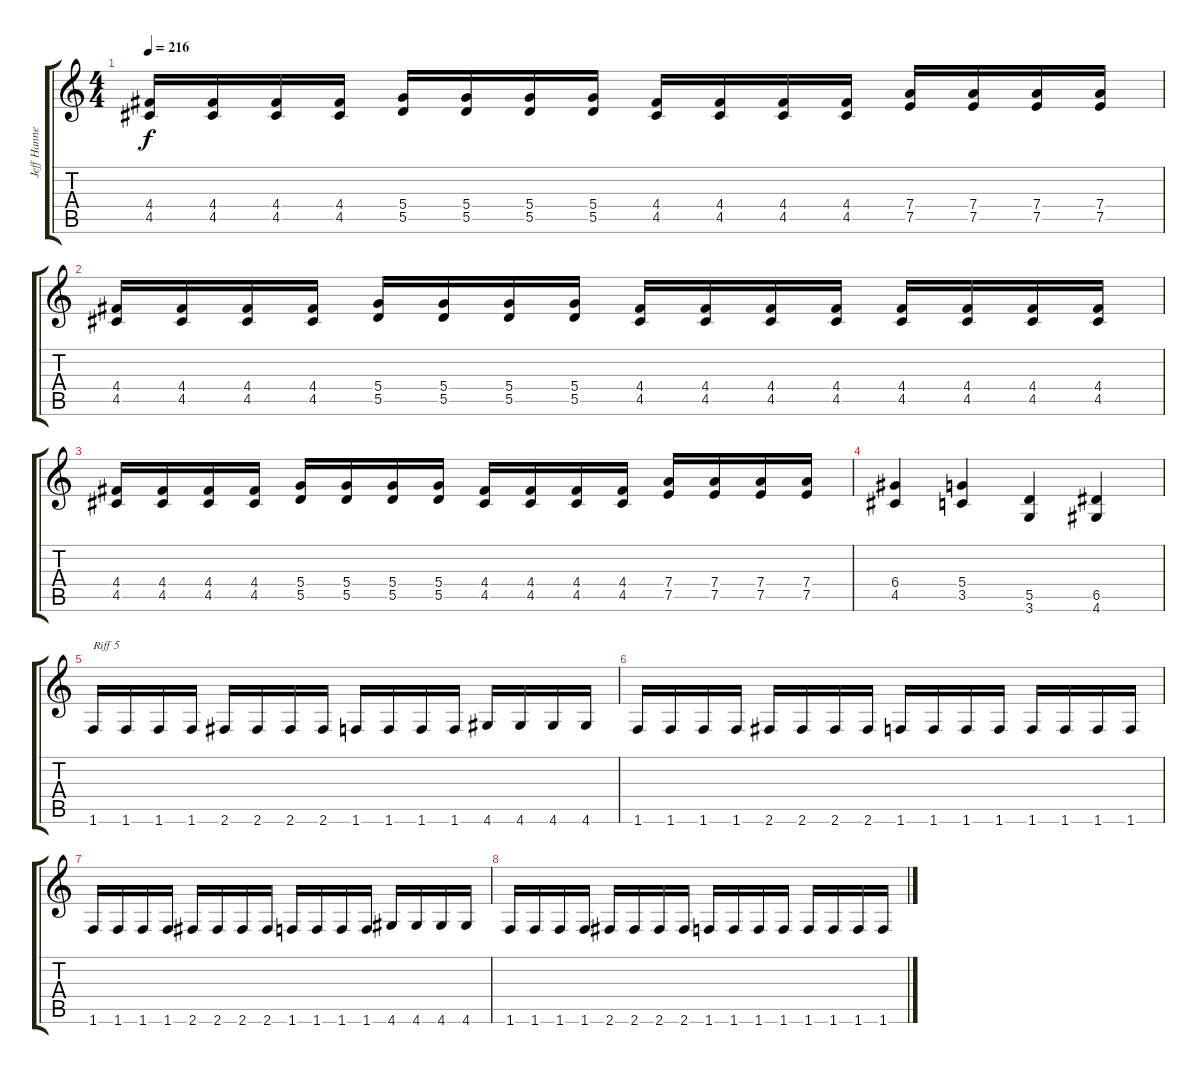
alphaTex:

\track ("Jeff Hannemann" "Jeff Hanne") {instrument distortionguitar}
\staff {score tabs}
\tuning (E4 B3 G3 D3 A2 E2) {hide}
\ts (4 4)
\tempo 216
\clef g2
\ks c
(4.4 4.5).16{dy f} (4.4 4.5).16 (4.4 4.5).16 (4.4 4.5).16 (5.4 5.5).16 (5.4 5.5).16 (5.4 5.5).16 (5.4 5.5).16 (4.4 4.5).16 (4.4 4.5).16 (4.4 4.5).16 (4.4 4.5).16 (7.4 7.5).16 (7.4 7.5).16 (7.4 7.5).16 (7.4 7.5).16 |
(4.4 4.5).16 (4.4 4.5).16 (4.4 4.5).16 (4.4 4.5).16 (5.4 5.5).16 (5.4 5.5).16 (5.4 5.5).16 (5.4 5.5).16 (4.4 4.5).16 (4.4 4.5).16 (4.4 4.5).16 (4.4 4.5).16 (4.4 4.5).16 (4.4 4.5).16 (4.4 4.5).16 (4.4 4.5).16 |
(4.4 4.5).16 (4.4 4.5).16 (4.4 4.5).16 (4.4 4.5).16 (5.4 5.5).16 (5.4 5.5).16 (5.4 5.5).16 (5.4 5.5).16 (4.4 4.5).16 (4.4 4.5).16 (4.4 4.5).16 (4.4 4.5).16 (7.4 7.5).16 (7.4 7.5).16 (7.4 7.5).16 (7.4 7.5).16 |
(6.4 4.5).4 (5.4 3.5).4 (5.5 3.6).4 (6.5 4.6).4 |
1.6.16{txt "Riff 5"} 1.6.16 1.6.16 1.6.16 2.6.16 2.6.16 2.6.16 2.6.16 1.6.16 1.6.16 1.6.16 1.6.16 4.6.16 4.6.16 4.6.16 4.6.16 |
1.6.16 1.6.16 1.6.16 1.6.16 2.6.16 2.6.16 2.6.16 2.6.16 1.6.16 1.6.16 1.6.16 1.6.16 1.6.16 1.6.16 1.6.16 1.6.16 |
1.6.16 1.6.16 1.6.16 1.6.16 2.6.16 2.6.16 2.6.16 2.6.16 1.6.16 1.6.16 1.6.16 1.6.16 4.6.16 4.6.16 4.6.16 4.6.16 |
1.6.16 1.6.16 1.6.16 1.6.16 2.6.16 2.6.16 2.6.16 2.6.16 1.6.16 1.6.16 1.6.16 1.6.16 1.6.16 1.6.16 1.6.16 1.6.16
